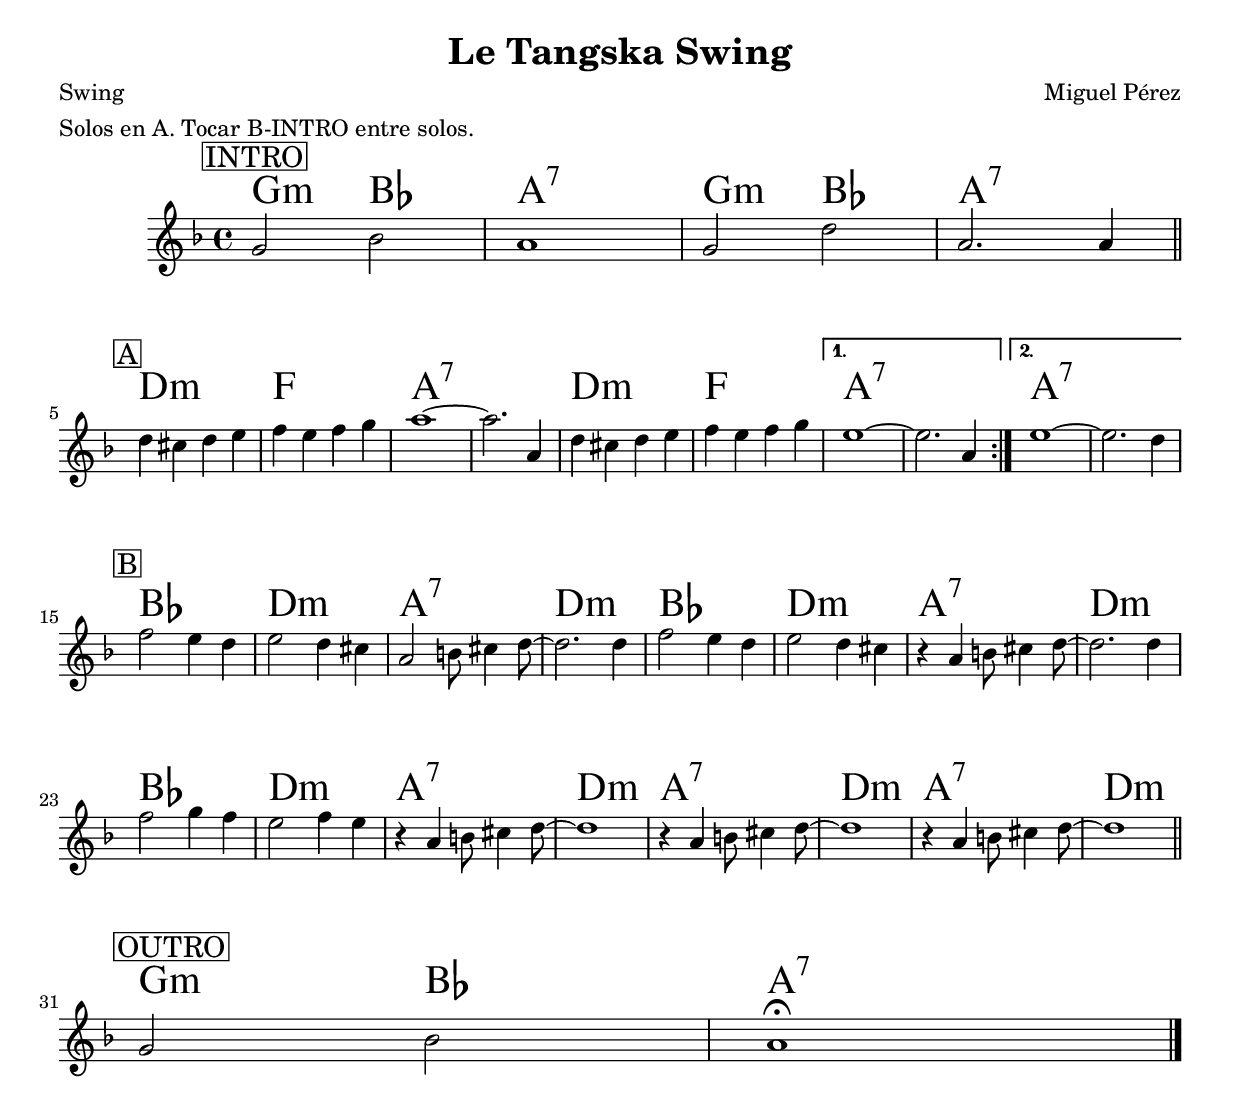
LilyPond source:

\include "headers.ly"

\header {
  title = "Le Tangska Swing"
  composer = "Miguel Pérez"
  poet = "Swing"
  meter = "Solos en A. Tocar B-INTRO entre solos."
}

cifrado =  \chords {
  \set chordChanges = ##t
  \set noChordSymbol = ""
  
  g2:min bes | a1:7 | g2:min bes | a1:7 |
  
  d1:min | f | a:7 | a:7 | 
  d1:min | f | a:7 | a:7 |
  \set chordChanges = ##f 
  a:7 |
  \set chordChanges = ##t
  a:7 |
  
  bes | d:min | a:7 | d:min |
  bes | d:min | a:7 | d:min |
  bes | d:min | a:7 | d:min |
  a:7 | d:min | a:7 | d:min |
  
  g2:min bes | a1:7
}

melo = \relative c'' {
  \key d \minor
  \mark \intro
  g2 bes | a1 | g2 d' a2. a4 |
  \dbar
  \break
  
  \mark \parteA
  \repeat volta 2 {
    d cis d e | f e f g | a1~ | a2. a,4 |
    d cis d e | f e f g |
  }
  \alternative {
    { e1~ | e2. a,4 }
    { e'1~ | e2. d4 }
  }
  \break
  
  \mark \parteB
  f2 e4 d | e2 d4 cis | a2 b8 cis4 d8~ | d2. d4 |
  f2 e4 d | e2 d4 cis | r4 a b8 cis4 d8~ | d2. d4 |
  f2 g4 f | e2 f4 e | 
  \repeat unfold 3 {
    r4 a, b8 cis4 d8~ | d1 
  }
 
  \dbar
  \break
  
  \mark \outro
  g,2 bes | a1\fermata
  \fin
}

<<
  \cifrado
  \melo
>>